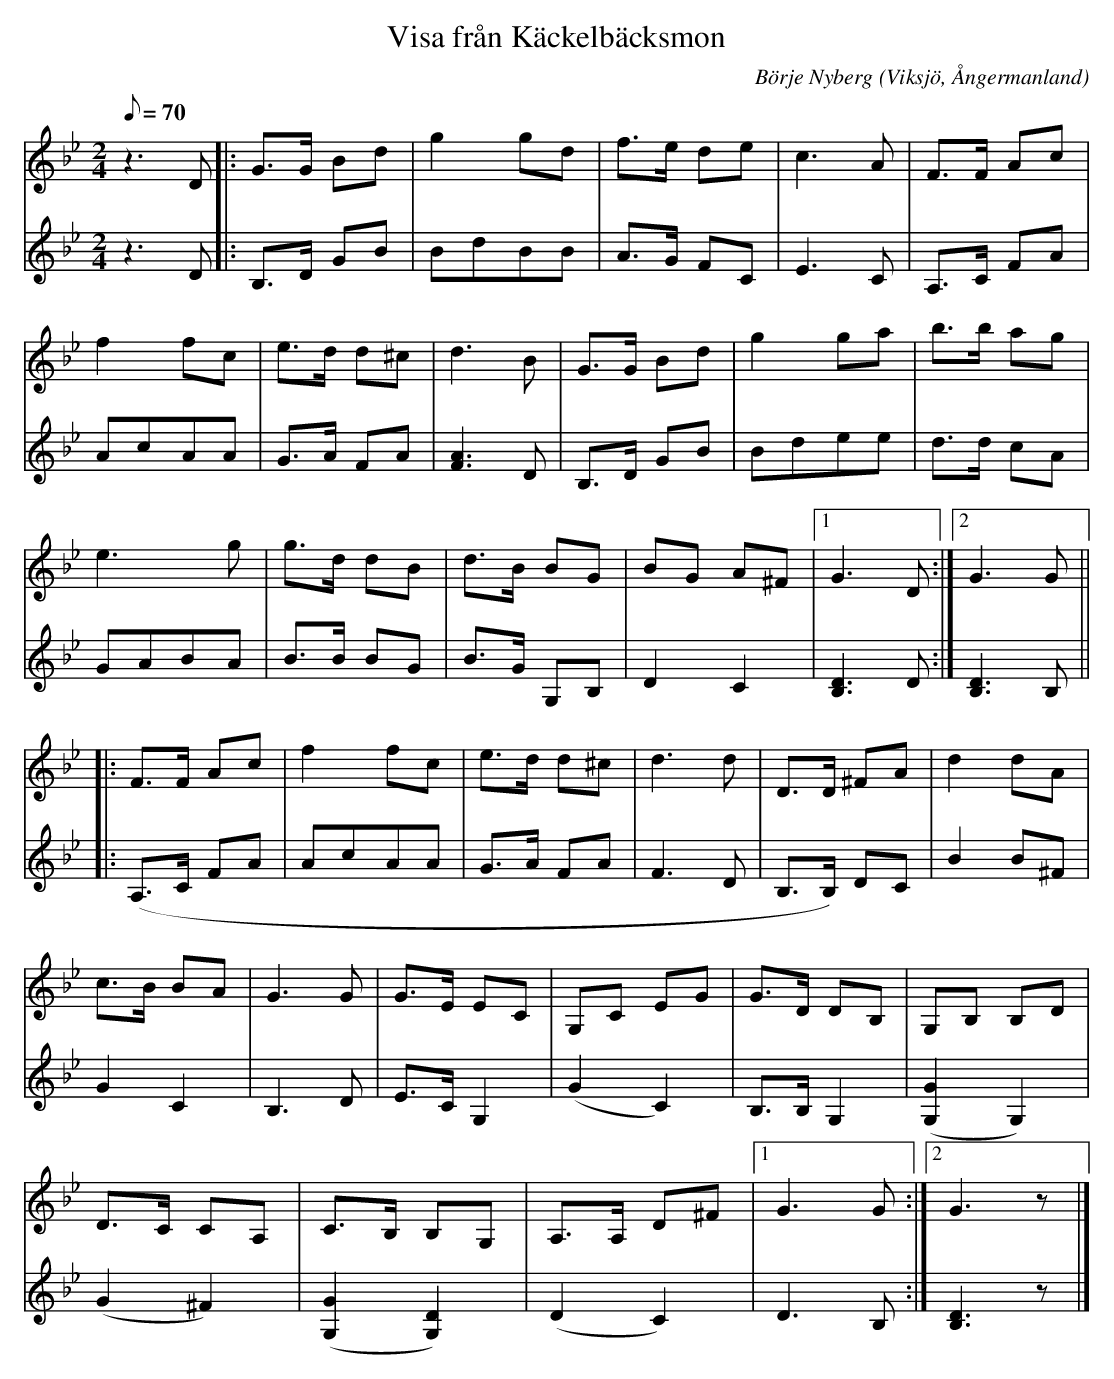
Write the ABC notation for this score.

X:1
T:Visa från Käckelbäcksmon
C:Börje Nyberg
O:Viksjö, Ångermanland
M:2/4
L:1/8
Q:70
K:Gm
V:1
z2> D2|: G>G Bd | g2 gd | f>e de | c2>A2 | F>F Ac |
f2 fc | e>d d^c | d2>B2 | G>G Bd |g2 ga | b>b ag |
e2> g2 | g>d dB |d>B BG |BG A^F |1 G2> D2 :|2 G2> G2 ||
|: F>F Ac | f2 fc | e>d d^c | d2>d2 | D>D ^FA | d2 dA |
c>B BA |G2> G2 | G>E EC | G,C EG | G>D DB, | G,B, B,D |
D>C CA, | C>B, B,G, | A,>A, D^F |1 G2> G2 :|2 G2> z2 |]
V:2
z2> D2 |: B,>D GB| BdBB | A>G FC | E2>C2 | A,>C FA |
AcAA | G>A FA | [A2F2]> D2 | B,>D GB | Bdee | d>d cA |
GABA | B>B BG | B>G G,B, | D2C2 | [D2B,2]> D2 :| [D2B,2]> B,2 ||
|: (A,>C FA | AcAA | G>A FA | F2>D2 | B,>B,) DC | B2 B^F |
G2 C2 | B,2> D2 | E>C G,2 |(G2 C2) | B,>B, G,2 | ([G,2G2] G,2) |
(G2 ^F2) | ([G2G,2] [D2G,2]) | (D2 C2) | D2> B,2 :| [D2B,2]> z2 |]
